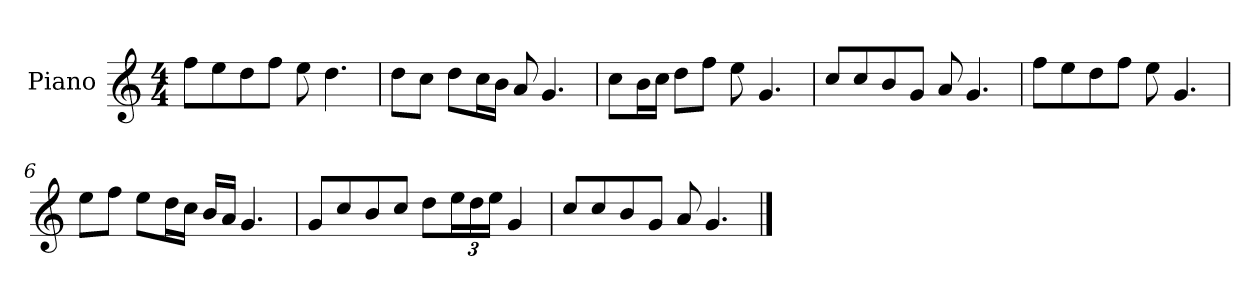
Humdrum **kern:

**kern
*part1
*staff1
*I"Piano
*I'P-no
*clefG2
*k[]
*M4/4
*MM90
=1
8ff\L
8ee\
8dd\
8ff\J
8ee\
4.dd\
=2
8dd\L
8cc\J
8dd\L
16cc\L
16b\JJ
8a/
4.g/
=3
8cc\L
16b\L
16cc\JJ
8dd\L
8ff\J
8ee\
4.g/
=4
8cc/L
8cc/
8b/
8g/J
8a/
4.g/
=5
8ff\L
8ee\
8dd\
8ff\J
8ee\
4.g/
!!LO:LB:g=z
=6
8ee\L
8ff\J
8ee\L
16dd\L
16cc\JJ
16b/LL
16a/JJ
4.g/
=7
8g/L
8cc/
8b/
8cc/J
8dd\L
*Xbrackettup
24ee\L
24dd\
24ee\JJ
4g/
=8
8cc/L
8cc/
8b/
8g/J
8a/
4.g/
==
*-
